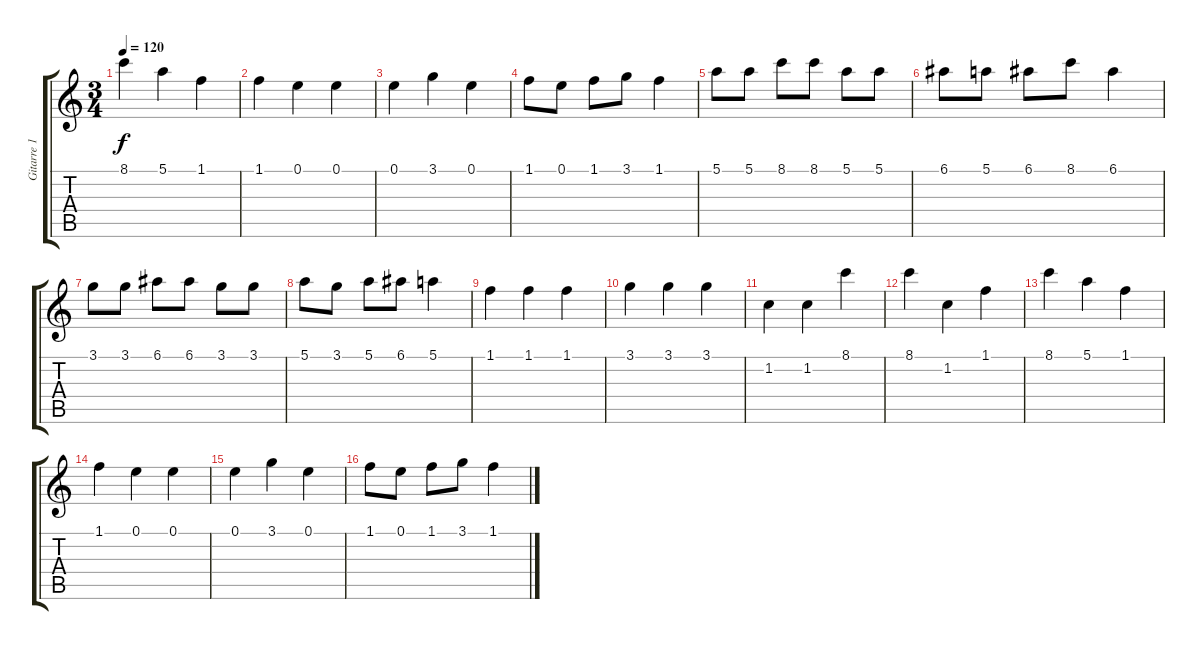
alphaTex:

\track ("Gitarre 1" "Gitarre 1") {instrument acousticguitarnylon}
\staff {score tabs}
\tuning (E4 B3 G3 D3 A2 E2) {hide}
\ts (3 4)
\tempo 120
\clef g2
\ks c
8.1.4{dy f instrument acousticguitarnylon} 5.1.4 1.1.4 |
1.1.4 0.1.4 0.1.4 |
0.1.4 3.1.4 0.1.4 |
1.1.8 0.1.8 1.1.8 3.1.8 1.1.4 |
5.1.8 5.1.8 8.1.8 8.1.8 5.1.8 5.1.8 |
6.1.8 5.1.8 6.1.8 8.1.8 6.1.4 |
3.1.8 3.1.8 6.1.8 6.1.8 3.1.8 3.1.8 |
5.1.8 3.1.8 5.1.8 6.1.8 5.1.4 |
1.1.4 1.1.4 1.1.4 |
3.1.4 3.1.4 3.1.4 |
1.2.4 1.2.4 8.1.4 |
8.1.4 1.2.4 1.1.4 |
8.1.4 5.1.4 1.1.4 |
1.1.4 0.1.4 0.1.4 |
0.1.4 3.1.4 0.1.4 |
1.1.8 0.1.8 1.1.8 3.1.8 1.1.4
